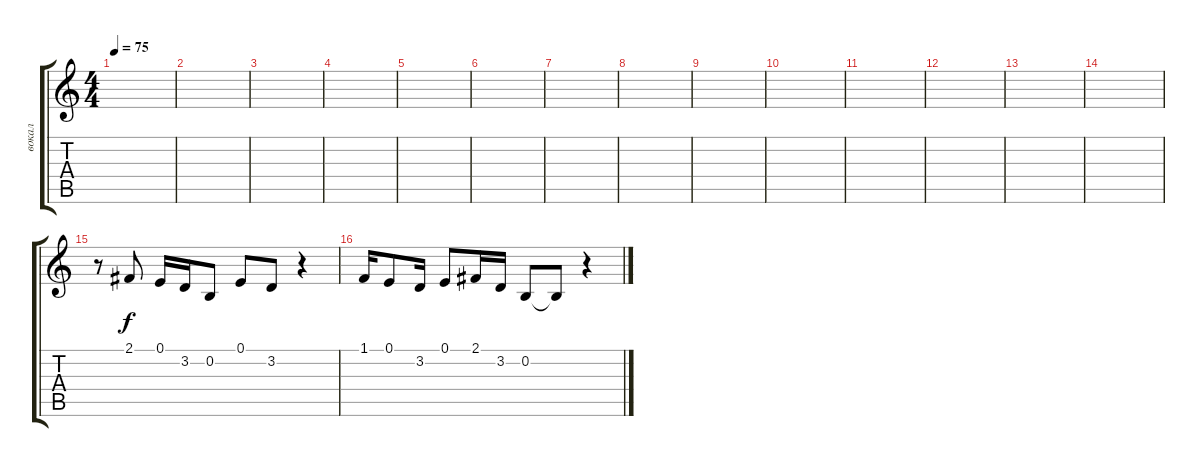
\track ("вокал" "вокал") {instrument clarinet}
\staff {score tabs}
\tuning (E4 B3 G3 D3 A2 E2) {hide}
\ts (4 4)
\tempo 75
\clef g2
\ks c
|
|
|
|
|
|
|
|
|
|
|
|
|
|
r.8 2.1.8 0.1.16 3.2.16 0.2.8 0.1.8 3.2.8 r.4 |
1.1.16 0.1.8 3.2.16 0.1.8 2.1.16 3.2.16 0.2.8 0.2{t}.8 r.4
